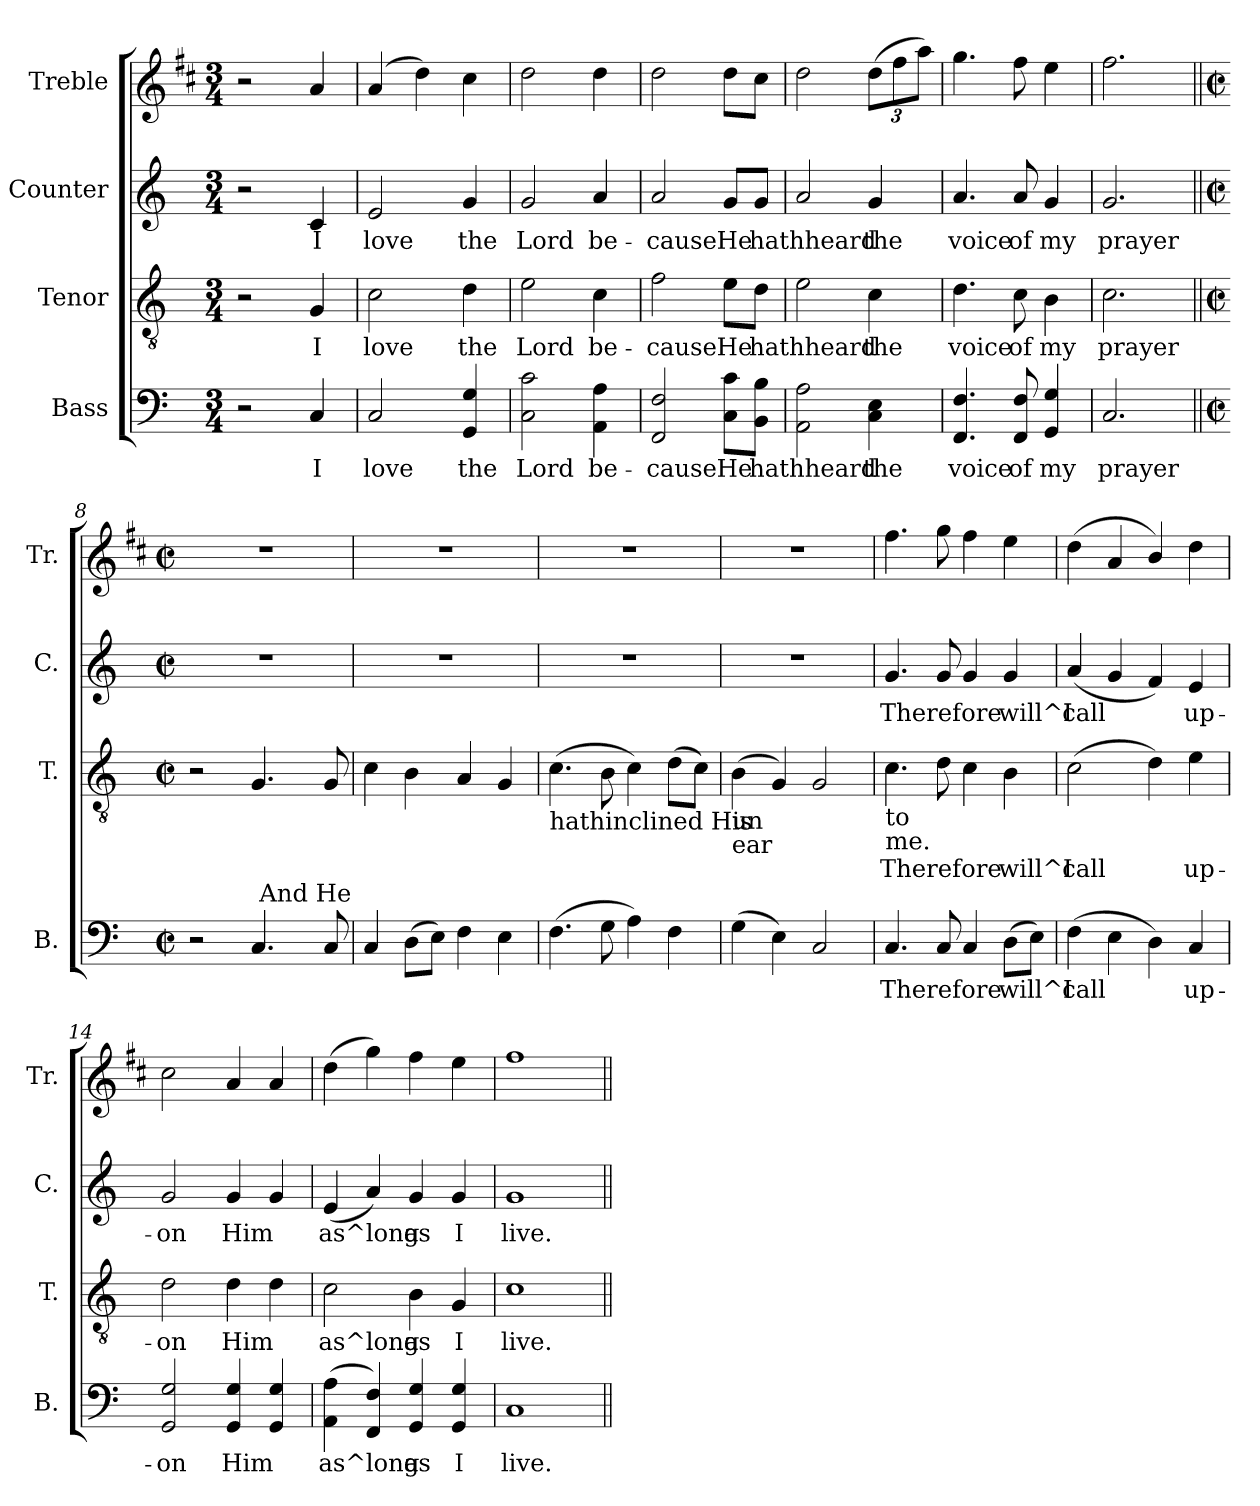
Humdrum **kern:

**kern	**text	**kern	**text	**kern	**text	**kern
*part4	*part4	*part3	*part3	*part2	*part2	*part1
*staff4	*staff4	*staff3	*staff3	*staff2	*staff2	*staff1
*I"Bass	*	*I"Tenor	*	*I"Counter	*	*I"Treble
*I'B.	*	*I'T.	*	*I'C.	*	*I'Tr.
!!LO:PB:g=z
*stria5	*	*stria5	*	*stria5	*	*stria5
*clefF4	*	*clefGv2	*	*clefG2	*	*clefG2
*	*	*	*	*	*	*ITrd1c2
*k[]	*	*k[]	*	*k[]	*	*k[]
*C:	*	*C:	*	*C:	*	*C:
*M3/4	*	*M3/4	*	*M3/4	*	*M3/4
=1	=1	=1	=1	=1	=1	=1
2r	.	2r	.	2r	.	2r
!	!LO:LY:a	!	!LO:LY:a	!	!LO:LY:b	!
4C/	I	4G/	I	4c/	I	4g/
=2	=2	=2	=2	=2	=2	=2
!	!LO:LY:a	!	!LO:LY:a	!	!LO:LY:b	!
2C/	love	2c\	love	2e/	love	(>4g/
.	.	.	.	.	.	4cc\)
!	!LO:LY:a	!	!LO:LY:a	!	!LO:LY:b	!
4G/ 4GG/	the	4d\	the	4g/	the	4b\
=3	=3	=3	=3	=3	=3	=3
!	!LO:LY:a	!	!LO:LY:a	!	!LO:LY:b	!
2c\ 2C\	Lord	2e\	Lord	2g/	Lord	2cc\
!	!LO:LY:a	!	!LO:LY:a	!	!LO:LY:b	!
4A\ 4AA\	be-	4c\	be-	4a/	be-	4cc\
=4	=4	=4	=4	=4	=4	=4
!	!LO:LY:a	!	!LO:LY:a	!	!LO:LY:b	!
2F/ 2FF/	-cause	2f\	-cause	2a/	-cause	2cc\
!	!LO:LY:a	!	!LO:LY:a	!	!LO:LY:b	!
8c\ 8C\L	He	8e\L	He	8g/L	He	8cc\L
!	!LO:LY:a	!	!LO:LY:a	!	!LO:LY:b	!
8B\ 8BB\J	hathheard	8d\J	hathheard	8g/J	hathheard	8b\J
=5	=5	=5	=5	=5	=5	=5
!	!LO:LY:a	!	!LO:LY:a	!	!LO:LY:b	!
2A\ 2AA\	.	2e\	.	2a/	.	2cc\
!	!LO:LY:a	!	!LO:LY:a	!	!LO:LY:b	!
*	*	*	*	*	*	*Xbrackettup
4E\ 4C\	the	4c\	the	4g/	the	(>12cc\L
.	.	.	.	.	.	12ee\
.	.	.	.	.	.	12gg\J)
=6	=6	=6	=6	=6	=6	=6
!	!LO:LY:a	!	!LO:LY:a	!	!LO:LY:b	!
4.F/ 4.FF/	voice	4.d\	voice	4.a/	voice	4.ff\
!	!LO:LY:a	!	!LO:LY:a	!	!LO:LY:b	!
8F/ 8FF/	of	8c\	of	8a/	of	8ee\
!	!LO:LY:a	!	!LO:LY:a	!	!LO:LY:b	!
4G/ 4GG/	my	4B\	my	4g/	my	4dd\
=7	=7	=7	=7	=7	=7	=7
!	!LO:LY:a	!	!LO:LY:a	!	!LO:LY:b	!
2.C/	prayer	2.c\	prayer	2.g/	prayer	2.ee\
=8||	=8||	=8||	=8||	=8||	=8||	=8||
*M2/2	*	*M2/2	*	*M2/2	*	*M2/2
*met(c|)	*	*met(c|)	*	*met(c|)	*	*met(c|)
*^	*	*	*	*	*	*
2r	2ryy	.	2r	.	1r	.	1r
!	!	!LO:LY:a	!	!LO:LY:a	!	!	!
4.C/	64ryy	.	4.G/	.	.	.	.
!	!LO:TX:a:t=And He	!	!	!	!	!	!
.	4ryy	.	.	.	.	.	.
.	8...ryy	.	.	.	.	.	.
!	!	!LO:LY:a	!	!LO:LY:a	!	!	!
8C/	.	.	8G/	.	.	.	.
!!LO:LB:g=z
=9	=9	=9	=9	=9	=9	=9	=9
!	!	!LO:LY:a	!	!LO:LY:a	!	!	!
*v	*v	*	*	*	*	*	*
4C/	.	4c\	.	1r	.	1r
!	!LO:LY:a	!	!LO:LY:a	!	!	!
(>8D\L	.	4B\	.	.	.	.
!	!LO:LY:a	!	!	!	!	!
8E\J)	.	.	.	.	.	.
!	!LO:LY:a	!	!LO:LY:a	!	!	!
4F\	.	4A/	.	.	.	.
!	!LO:LY:a	!	!LO:LY:a	!	!	!
4E\	.	4G/	.	.	.	.
=10	=10	=10	=10	=10	=10	=10
!	!	!LO:TX:b:t=hathinclined His	!	!	!	!
!	!LO:LY:a	!	!LO:LY:a	!	!	!
(>4.F\	.	(>4.c\	.	1r	.	1r
!	!LO:LY:a	!	!LO:LY:a	!	!	!
8G\	.	8B\	.	.	.	.
!	!LO:LY:a	!	!LO:LY:a	!	!	!
4A\)	.	4c\)	.	.	.	.
!	!LO:LY:a	!	!LO:LY:a	!	!	!
4F\	.	(>8d\L	.	.	.	.
!	!	!	!LO:LY:a	!	!	!
.	.	8c\J)	.	.	.	.
=11	=11	=11	=11	=11	=11	=11
!	!	!LO:TX:b:t=un	!	!	!	!
!	!	!LO:TX:b:t=ear	!	!	!	!
!	!LO:LY:a	!	!LO:LY:a	!	!	!
(>4G\	.	(>4B\	.	1r	.	1r
!	!LO:LY:a	!	!LO:LY:a	!	!	!
4E\)	.	4G/)	.	.	.	.
!	!LO:LY:a	!	!LO:LY:a	!	!	!
2C/	.	2G/	.	.	.	.
=12	=12	=12	=12	=12	=12	=12
!	!	!LO:TX:b:t=to	!	!	!	!
!	!	!LO:TX:b:t=me.	!	!	!	!
!	!LO:LY:a	!	!LO:LY:a	!	!LO:LY:b	!
4.C/	Therefore	4.c\	Therefore	4.g/	Therefore	4.ee\
!	!LO:LY:a	!	!LO:LY:a	!	!LO:LY:b	!
8C/	.	8d\	.	8g/	.	8ff\
!	!LO:LY:a	!	!LO:LY:a	!	!LO:LY:b	!
4C/	.	4c\	.	4g/	.	4ee\
!	!LO:LY:a	!	!LO:LY:a	!	!LO:LY:b	!
(>8D\L	will^I	4B\	will^I	4g/	will^I	4dd\
!	!LO:LY:a	!	!	!	!	!
8E\J)	.	.	.	.	.	.
=13	=13	=13	=13	=13	=13	=13
!	!LO:LY:a	!	!LO:LY:a	!	!LO:LY:b	!
(>4F\	call	(>2c\	call	(<4a/	call	(>4cc\
!	!LO:LY:a	!	!	!	!LO:LY:b	!
4E\	.	.	.	4g/	.	4g/
!	!LO:LY:a	!	!LO:LY:a	!	!LO:LY:b	!
4D\)	.	4d\)	.	4f/)	.	4a/)
!	!LO:LY:a	!	!LO:LY:a	!	!LO:LY:b	!
4C/	up-	4e\	up-	4e/	up-	4cc\
=14	=14	=14	=14	=14	=14	=14
!	!LO:LY:a	!	!LO:LY:a	!	!LO:LY:b	!
2G/ 2GG/	-on	2d\	-on	2g/	-on	2b\
!	!LO:LY:a	!	!LO:LY:a	!	!LO:LY:b	!
4G/ 4GG/	Him	4d\	Him	4g/	Him	4g/
!	!LO:LY:a	!	!LO:LY:a	!	!LO:LY:b	!
4G/ 4GG/	.	4d\	.	4g/	.	4g/
=15	=15	=15	=15	=15	=15	=15
!	!LO:LY:a	!	!LO:LY:a	!	!LO:LY:b	!
(>4A\ 4AA\	as^long	2c\	as^long	(<4e/	as^long	(>4cc\
!	!LO:LY:a	!	!	!	!LO:LY:b	!
4F/ 4FF/)	.	.	.	4a/)	.	4ff\)
!	!LO:LY:a	!	!LO:LY:a	!	!LO:LY:b	!
4G/ 4GG/	as	4B\	as	4g/	as	4ee\
!	!LO:LY:a	!	!LO:LY:a	!	!LO:LY:b	!
4G/ 4GG/	I	4G/	I	4g/	I	4dd\
=16	=16	=16	=16	=16	=16	=16
!	!LO:LY:a	!	!LO:LY:a	!	!LO:LY:b	!
1C	live.	1c	live.	1g	live.	1ee
=||	=||	=||	=||	=||	=||	=||
*-	*-	*-	*-	*-	*-	*-
